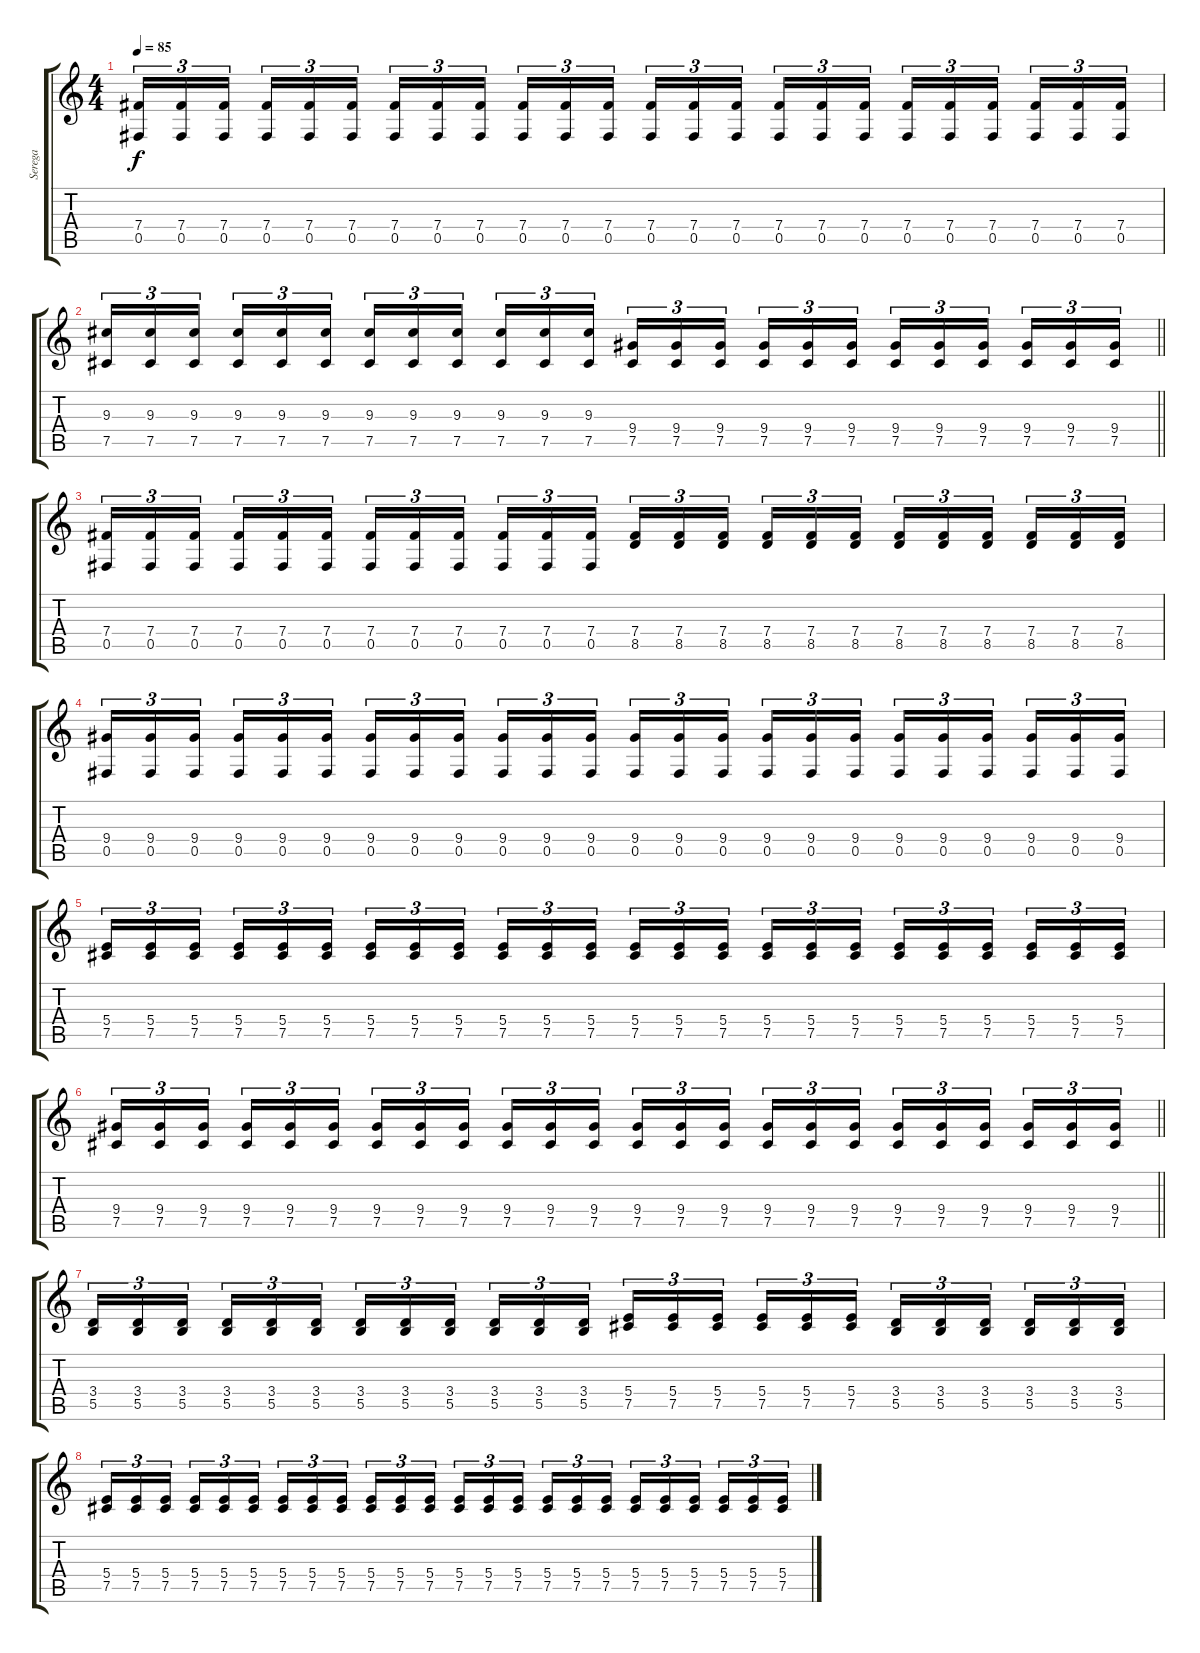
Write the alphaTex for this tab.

\track ("Serega" "Serega") {instrument distortionguitar}
\staff {score tabs}
\tuning (Db4 Ab3 E3 B2 Gb2 Db2) {hide}
\ts (4 4)
\tempo 85
\clef g2
\ks c
(7.4 0.5).16{tu (3 2) dy f} (7.4 0.5).16{tu (3 2)} (7.4 0.5).16{tu (3 2) beam splitsecondary} (7.4 0.5).16{tu (3 2)} (7.4 0.5).16{tu (3 2)} (7.4 0.5).16{tu (3 2)} (7.4 0.5).16{tu (3 2)} (7.4 0.5).16{tu (3 2)} (7.4 0.5).16{tu (3 2) beam splitsecondary} (7.4 0.5).16{tu (3 2)} (7.4 0.5).16{tu (3 2)} (7.4 0.5).16{tu (3 2)} (7.4 0.5).16{tu (3 2)} (7.4 0.5).16{tu (3 2)} (7.4 0.5).16{tu (3 2) beam splitsecondary} (7.4 0.5).16{tu (3 2)} (7.4 0.5).16{tu (3 2)} (7.4 0.5).16{tu (3 2)} (7.4 0.5).16{tu (3 2)} (7.4 0.5).16{tu (3 2)} (7.4 0.5).16{tu (3 2) beam splitsecondary} (7.4 0.5).16{tu (3 2)} (7.4 0.5).16{tu (3 2)} (7.4 0.5).16{tu (3 2)} |
\barLineRight lightlight
(9.3 7.5).16{tu (3 2)} (9.3 7.5).16{tu (3 2)} (9.3 7.5).16{tu (3 2) beam splitsecondary} (9.3 7.5).16{tu (3 2)} (9.3 7.5).16{tu (3 2)} (9.3 7.5).16{tu (3 2)} (9.3 7.5).16{tu (3 2)} (9.3 7.5).16{tu (3 2)} (9.3 7.5).16{tu (3 2) beam splitsecondary} (9.3 7.5).16{tu (3 2)} (9.3 7.5).16{tu (3 2)} (9.3 7.5).16{tu (3 2)} (9.4 7.5).16{tu (3 2)} (9.4 7.5).16{tu (3 2)} (9.4 7.5).16{tu (3 2) beam splitsecondary} (9.4 7.5).16{tu (3 2)} (9.4 7.5).16{tu (3 2)} (9.4 7.5).16{tu (3 2)} (9.4 7.5).16{tu (3 2)} (9.4 7.5).16{tu (3 2)} (9.4 7.5).16{tu (3 2) beam splitsecondary} (9.4 7.5).16{tu (3 2)} (9.4 7.5).16{tu (3 2)} (9.4 7.5).16{tu (3 2)} |
(7.4 0.5).16{tu (3 2)} (7.4 0.5).16{tu (3 2)} (7.4 0.5).16{tu (3 2) beam splitsecondary} (7.4 0.5).16{tu (3 2)} (7.4 0.5).16{tu (3 2)} (7.4 0.5).16{tu (3 2)} (7.4 0.5).16{tu (3 2)} (7.4 0.5).16{tu (3 2)} (7.4 0.5).16{tu (3 2) beam splitsecondary} (7.4 0.5).16{tu (3 2)} (7.4 0.5).16{tu (3 2)} (7.4 0.5).16{tu (3 2)} (7.4 8.5).16{tu (3 2)} (7.4 8.5).16{tu (3 2)} (7.4 8.5).16{tu (3 2) beam splitsecondary} (7.4 8.5).16{tu (3 2)} (7.4 8.5).16{tu (3 2)} (7.4 8.5).16{tu (3 2)} (7.4 8.5).16{tu (3 2)} (7.4 8.5).16{tu (3 2)} (7.4 8.5).16{tu (3 2) beam splitsecondary} (7.4 8.5).16{tu (3 2)} (7.4 8.5).16{tu (3 2)} (7.4 8.5).16{tu (3 2)} |
(9.4 0.5).16{tu (3 2)} (9.4 0.5).16{tu (3 2)} (9.4 0.5).16{tu (3 2) beam splitsecondary} (9.4 0.5).16{tu (3 2)} (9.4 0.5).16{tu (3 2)} (9.4 0.5).16{tu (3 2)} (9.4 0.5).16{tu (3 2)} (9.4 0.5).16{tu (3 2)} (9.4 0.5).16{tu (3 2) beam splitsecondary} (9.4 0.5).16{tu (3 2)} (9.4 0.5).16{tu (3 2)} (9.4 0.5).16{tu (3 2)} (9.4 0.5).16{tu (3 2)} (9.4 0.5).16{tu (3 2)} (9.4 0.5).16{tu (3 2) beam splitsecondary} (9.4 0.5).16{tu (3 2)} (9.4 0.5).16{tu (3 2)} (9.4 0.5).16{tu (3 2)} (9.4 0.5).16{tu (3 2)} (9.4 0.5).16{tu (3 2)} (9.4 0.5).16{tu (3 2) beam splitsecondary} (9.4 0.5).16{tu (3 2)} (9.4 0.5).16{tu (3 2)} (9.4 0.5).16{tu (3 2)} |
(5.4 7.5).16{tu (3 2)} (5.4 7.5).16{tu (3 2)} (5.4 7.5).16{tu (3 2) beam splitsecondary} (5.4 7.5).16{tu (3 2)} (5.4 7.5).16{tu (3 2)} (5.4 7.5).16{tu (3 2)} (5.4 7.5).16{tu (3 2)} (5.4 7.5).16{tu (3 2)} (5.4 7.5).16{tu (3 2) beam splitsecondary} (5.4 7.5).16{tu (3 2)} (5.4 7.5).16{tu (3 2)} (5.4 7.5).16{tu (3 2)} (5.4 7.5).16{tu (3 2)} (5.4 7.5).16{tu (3 2)} (5.4 7.5).16{tu (3 2) beam splitsecondary} (5.4 7.5).16{tu (3 2)} (5.4 7.5).16{tu (3 2)} (5.4 7.5).16{tu (3 2)} (5.4 7.5).16{tu (3 2)} (5.4 7.5).16{tu (3 2)} (5.4 7.5).16{tu (3 2) beam splitsecondary} (5.4 7.5).16{tu (3 2)} (5.4 7.5).16{tu (3 2)} (5.4 7.5).16{tu (3 2)} |
\barLineRight lightlight
(9.4 7.5).16{tu (3 2)} (9.4 7.5).16{tu (3 2)} (9.4 7.5).16{tu (3 2) beam splitsecondary} (9.4 7.5).16{tu (3 2)} (9.4 7.5).16{tu (3 2)} (9.4 7.5).16{tu (3 2)} (9.4 7.5).16{tu (3 2)} (9.4 7.5).16{tu (3 2)} (9.4 7.5).16{tu (3 2) beam splitsecondary} (9.4 7.5).16{tu (3 2)} (9.4 7.5).16{tu (3 2)} (9.4 7.5).16{tu (3 2)} (9.4 7.5).16{tu (3 2)} (9.4 7.5).16{tu (3 2)} (9.4 7.5).16{tu (3 2) beam splitsecondary} (9.4 7.5).16{tu (3 2)} (9.4 7.5).16{tu (3 2)} (9.4 7.5).16{tu (3 2)} (9.4 7.5).16{tu (3 2)} (9.4 7.5).16{tu (3 2)} (9.4 7.5).16{tu (3 2) beam splitsecondary} (9.4 7.5).16{tu (3 2)} (9.4 7.5).16{tu (3 2)} (9.4 7.5).16{tu (3 2)} |
(3.4 5.5).16{tu (3 2)} (3.4 5.5).16{tu (3 2)} (3.4 5.5).16{tu (3 2) beam splitsecondary} (3.4 5.5).16{tu (3 2)} (3.4 5.5).16{tu (3 2)} (3.4 5.5).16{tu (3 2)} (3.4 5.5).16{tu (3 2)} (3.4 5.5).16{tu (3 2)} (3.4 5.5).16{tu (3 2) beam splitsecondary} (3.4 5.5).16{tu (3 2)} (3.4 5.5).16{tu (3 2)} (3.4 5.5).16{tu (3 2)} (5.4 7.5).16{tu (3 2)} (5.4 7.5).16{tu (3 2)} (5.4 7.5).16{tu (3 2) beam splitsecondary} (5.4 7.5).16{tu (3 2)} (5.4 7.5).16{tu (3 2)} (5.4 7.5).16{tu (3 2)} (3.4 5.5).16{tu (3 2)} (3.4 5.5).16{tu (3 2)} (3.4 5.5).16{tu (3 2) beam splitsecondary} (3.4 5.5).16{tu (3 2)} (3.4 5.5).16{tu (3 2)} (3.4 5.5).16{tu (3 2)} |
(5.4 7.5).16{tu (3 2)} (5.4 7.5).16{tu (3 2)} (5.4 7.5).16{tu (3 2) beam splitsecondary} (5.4 7.5).16{tu (3 2)} (5.4 7.5).16{tu (3 2)} (5.4 7.5).16{tu (3 2)} (5.4 7.5).16{tu (3 2)} (5.4 7.5).16{tu (3 2)} (5.4 7.5).16{tu (3 2) beam splitsecondary} (5.4 7.5).16{tu (3 2)} (5.4 7.5).16{tu (3 2)} (5.4 7.5).16{tu (3 2)} (5.4 7.5).16{tu (3 2)} (5.4 7.5).16{tu (3 2)} (5.4 7.5).16{tu (3 2) beam splitsecondary} (5.4 7.5).16{tu (3 2)} (5.4 7.5).16{tu (3 2)} (5.4 7.5).16{tu (3 2)} (5.4 7.5).16{tu (3 2)} (5.4 7.5).16{tu (3 2)} (5.4 7.5).16{tu (3 2) beam splitsecondary} (5.4 7.5).16{tu (3 2)} (5.4 7.5).16{tu (3 2)} (5.4 7.5).16{tu (3 2)}
